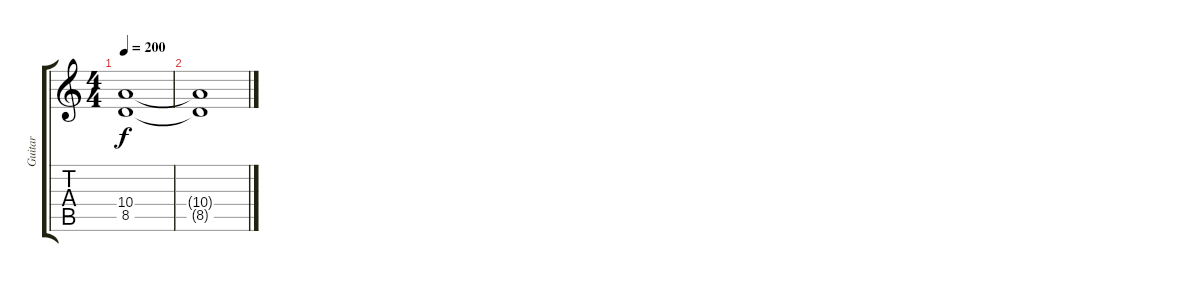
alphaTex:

\track ("Guitar " "Guitar ") {instrument distortionguitar}
\staff {score tabs}
\tuning (Db4 Ab3 E3 B2 Gb2 Db2) {hide}
\ts (4 4)
\tempo 200
\clef g2
\ks c
(10.4 8.5).1{dy f} |
(10.4{t} 8.5{t}).1
